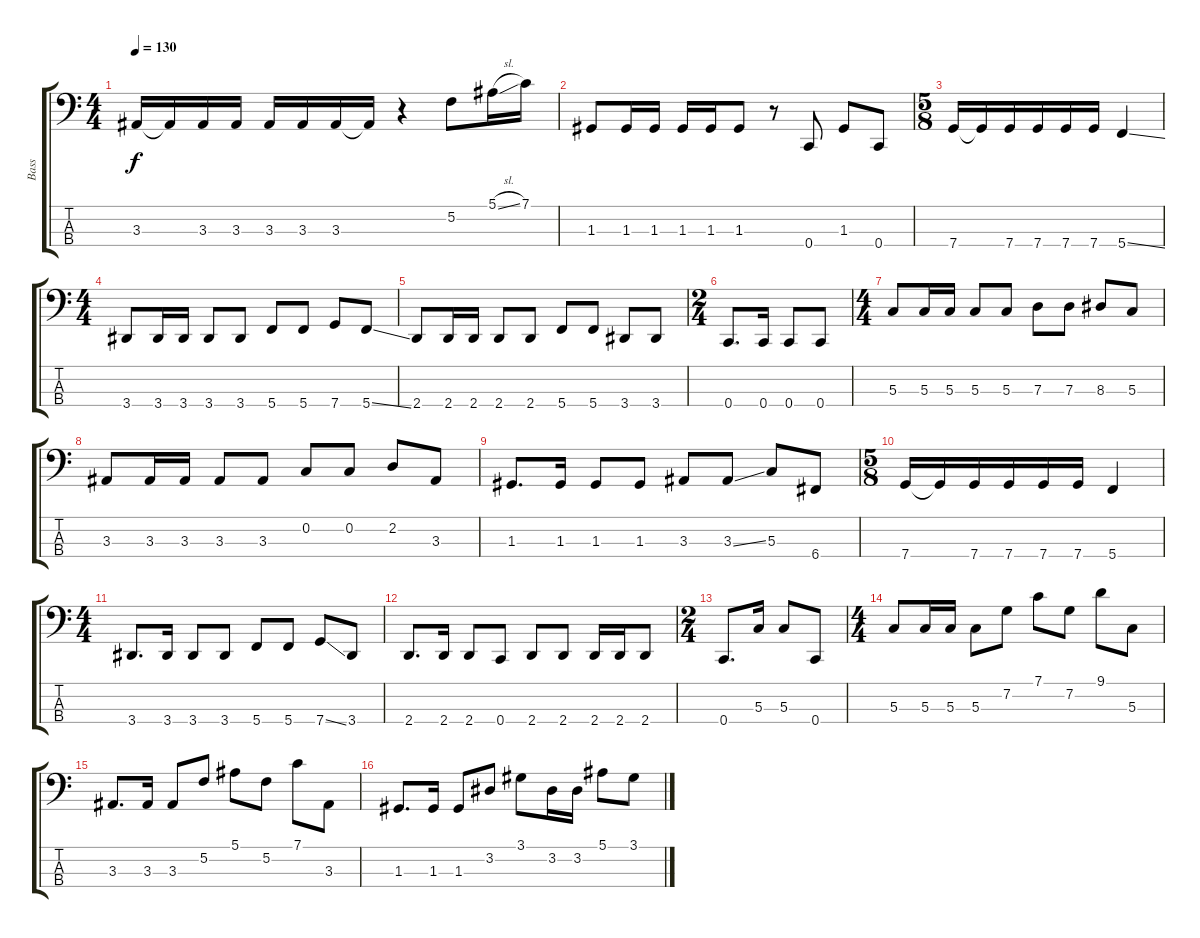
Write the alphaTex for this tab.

\track ("Bass" "Bass") {instrument slapbass1}
\staff {score tabs}
\tuning (F2 C2 G1 C1) {hide}
\ts (4 4)
\tempo 130
\clef f4
\ks c
3.3.16{dy f} 3.3{t}.16 3.3.16 3.3.16 3.3.16 3.3.16 3.3.16 3.3{t}.16 r.4 5.2.8 5.1{sl}.16 7.1.16 |
1.3.8 1.3.16 1.3.16 1.3.16 1.3.16 1.3.8 r.8 0.4.8 1.3.8 0.4.8 |
\ts (5 8)
7.4.16 7.4{t}.16 7.4.16 7.4.16 7.4.16 7.4.16 5.4{ss}.4 |
\ts (4 4)
3.4.8 3.4.16 3.4.16 3.4.8 3.4.8 5.4.8 5.4.8 7.4.8 5.4{ss}.8 |
2.4.8 2.4.16 2.4.16 2.4.8 2.4.8 5.4.8 5.4.8 3.4.8 3.4.8 |
\ts (2 4)
0.4.8{d} 0.4.16 0.4.8 0.4.8 |
\ts (4 4)
5.3.8 5.3.16 5.3.16 5.3.8 5.3.8 7.3.8 7.3.8 8.3.8 5.3.8 |
3.3.8 3.3.16 3.3.16 3.3.8 3.3.8 0.2.8 0.2.8 2.2.8 3.3.8 |
1.3.8{d} 1.3.16 1.3.8 1.3.8 3.3.8 3.3{ss}.8 5.3.8 6.4.8 |
\ts (5 8)
7.4.16 7.4{t}.16 7.4.16 7.4.16 7.4.16 7.4.16 5.4.4 |
\ts (4 4)
3.4.8{d} 3.4.16 3.4.8 3.4.8 5.4.8 5.4.8 7.4{ss}.8 3.4.8 |
2.4.8{d} 2.4.16 2.4.8 0.4.8 2.4.8 2.4.8 2.4.16 2.4.16 2.4.8 |
\ts (2 4)
0.4.8{d} 5.3.16 5.3.8 0.4.8 |
\ts (4 4)
5.3.8 5.3.16 5.3.16 5.3.8 7.2.8 7.1.8 7.2.8 9.1.8 5.3.8 |
3.3.8{d} 3.3.16 3.3.8 5.2.8 5.1.8 5.2.8 7.1.8 3.3.8 |
1.3.8{d} 1.3.16 1.3.8 3.2.8 3.1.8 3.2.16 3.2.16 5.1.8 3.1.8
